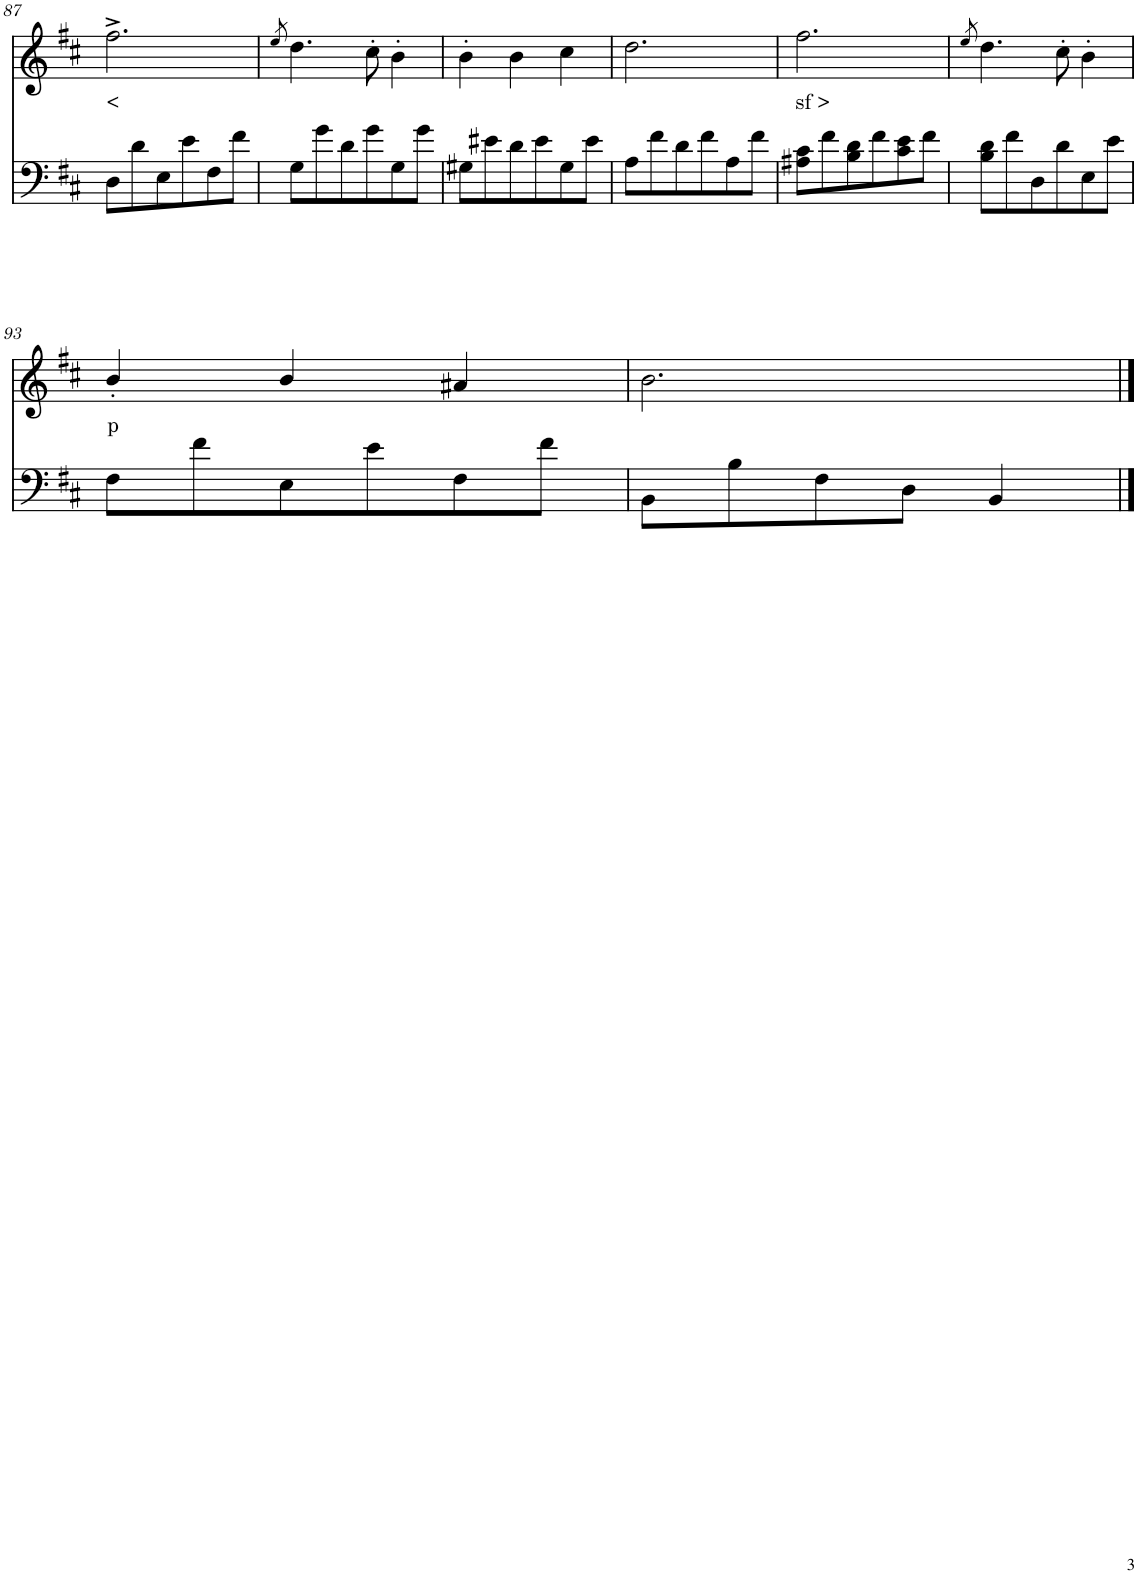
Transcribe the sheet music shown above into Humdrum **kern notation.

**kern	**kern	**text
*part2	*part1	*part1
*staff2	*staff1	*staff1
*I"piano	*I"piano	*
*I'Pno	*I'Pno	*
!!LO:PB:g=z
*clefF4	*clefG2	*
*k[f#c#]	*k[f#c#]	*
*D:	*D:	*
*M3/4	*M3/4	*
=87	=87	=87
!	!	!LO:LY:b
8D\L	2.ff#^\	<
8d\	.	.
8E\	.	.
8e\	.	.
8F#\	.	.
8f#\J	.	.
=88	=88	=88
.	8qee/	.
8G\L	4.dd\	.
8g\	.	.
8d\	.	.
8g\	8cc#'\	.
8G\	4b'\	.
8g\J	.	.
=89	=89	=89
8G#X\L	4b'\	.
8e#X\	.	.
8d\	4b\	.
8e#\	.	.
8G#\	4cc#\	.
8e#\J	.	.
=90	=90	=90
8A\L	2.dd\	.
8f#\	.	.
8d\	.	.
8f#\	.	.
8A\	.	.
8f#\J	.	.
=91	=91	=91
!	!	!LO:LY:b
8A#X\ 8c#\L	2.ff#\	sf >
8f#\	.	.
8B\ 8d\	.	.
8f#\	.	.
8c#\ 8e\	.	.
8f#\J	.	.
=92	=92	=92
.	8qee/	.
8B\ 8d\L	4.dd\	.
8f#\	.	.
8D\	.	.
8d\	8cc#'\	.
8E\	4b'\	.
8e\J	.	.
!!LO:LB:g=z
=93	=93	=93
!	!	!LO:LY:b
8F#\L	4b'/	p
8f#\	.	.
8E\	4b/	.
8e\	.	.
8F#\	4a#X/	.
8f#\J	.	.
=94	=94	=94
8BB\L	2.b\	.
8B\	.	.
8F#\	.	.
8D\J	.	.
4BB/	.	.
==	==	==
*-	*-	*-
